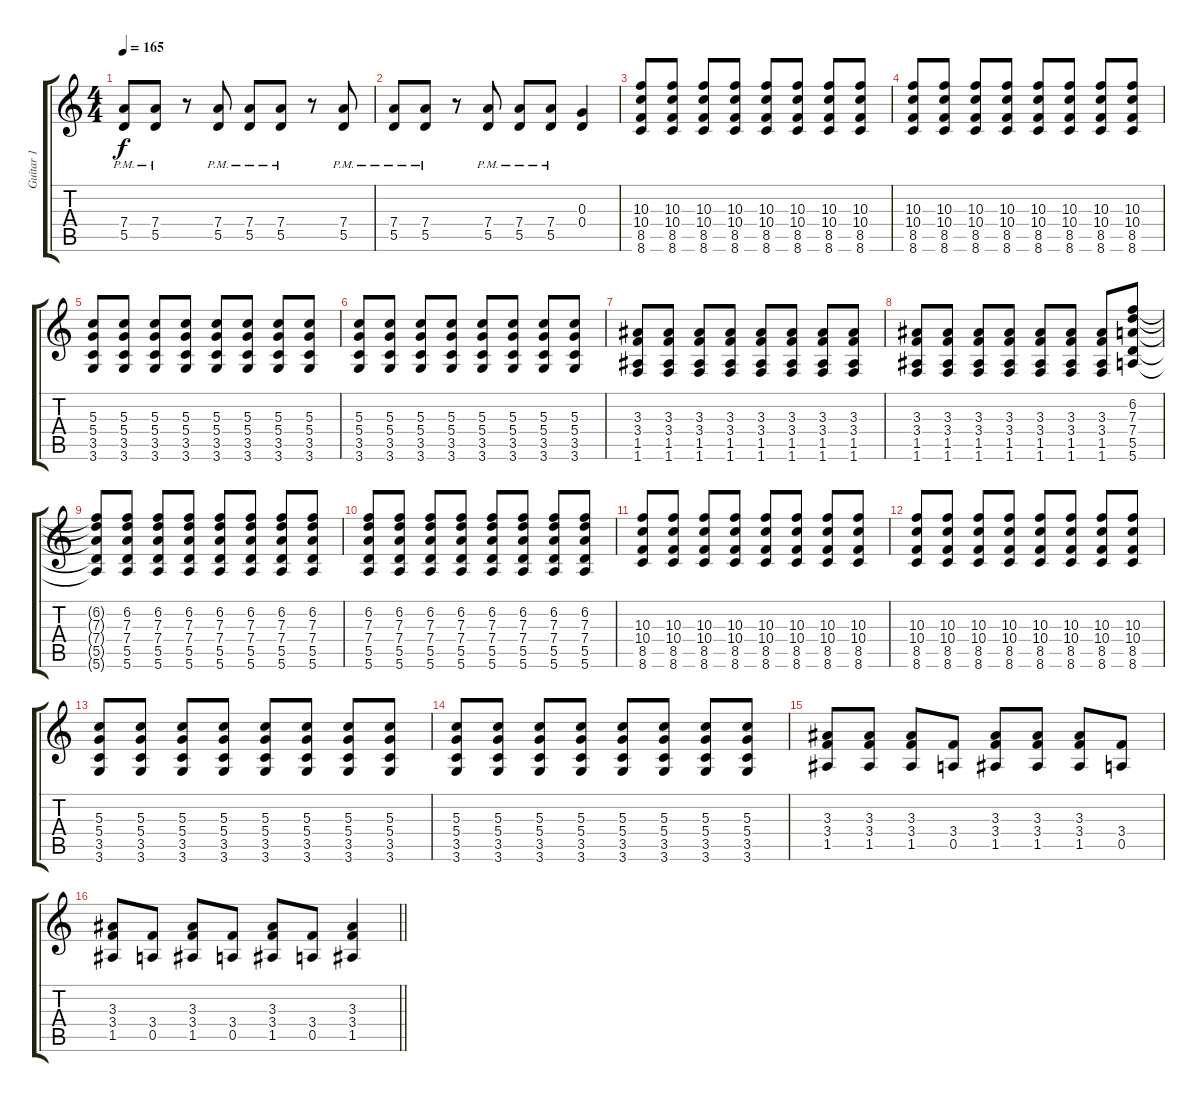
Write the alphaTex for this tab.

\track ("Guitar 1" "Guitar 1") {instrument overdrivenguitar}
\staff {score tabs}
\tuning (E4 B3 G3 D3 A2 E2) {hide}
\ts (4 4)
\tempo 165
\clef g2
\ks c
(7.4{pm} 5.5{pm}).8{dy f} (7.4{pm} 5.5{pm}).8 r.8 (7.4{pm} 5.5{pm}).8 (7.4{pm} 5.5{pm}).8 (7.4{pm} 5.5{pm}).8 r.8 (7.4{pm} 5.5{pm}).8 |
(7.4{pm} 5.5{pm}).8 (7.4{pm} 5.5{pm}).8 r.8 (7.4{pm} 5.5{pm}).8 (7.4{pm} 5.5{pm}).8 (7.4{pm} 5.5{pm}).8 (0.3 0.4).4 |
(10.3 10.4 8.5 8.6).8 (10.3 10.4 8.5 8.6).8 (10.3 10.4 8.5 8.6).8 (10.3 10.4 8.5 8.6).8 (10.3 10.4 8.5 8.6).8 (10.3 10.4 8.5 8.6).8 (10.3 10.4 8.5 8.6).8 (10.3 10.4 8.5 8.6).8 |
(10.3 10.4 8.5 8.6).8 (10.3 10.4 8.5 8.6).8 (10.3 10.4 8.5 8.6).8 (10.3 10.4 8.5 8.6).8 (10.3 10.4 8.5 8.6).8 (10.3 10.4 8.5 8.6).8 (10.3 10.4 8.5 8.6).8 (10.3 10.4 8.5 8.6).8 |
(5.3 5.4 3.5 3.6).8 (5.3 5.4 3.5 3.6).8 (5.3 5.4 3.5 3.6).8 (5.3 5.4 3.5 3.6).8 (5.3 5.4 3.5 3.6).8 (5.3 5.4 3.5 3.6).8 (5.3 5.4 3.5 3.6).8 (5.3 5.4 3.5 3.6).8 |
(5.3 5.4 3.5 3.6).8 (5.3 5.4 3.5 3.6).8 (5.3 5.4 3.5 3.6).8 (5.3 5.4 3.5 3.6).8 (5.3 5.4 3.5 3.6).8 (5.3 5.4 3.5 3.6).8 (5.3 5.4 3.5 3.6).8 (5.3 5.4 3.5 3.6).8 |
(3.3 3.4 1.5 1.6).8 (3.3 3.4 1.5 1.6).8 (3.3 3.4 1.5 1.6).8 (3.3 3.4 1.5 1.6).8 (3.3 3.4 1.5 1.6).8 (3.3 3.4 1.5 1.6).8 (3.3 3.4 1.5 1.6).8 (3.3 3.4 1.5 1.6).8 |
(3.3 3.4 1.5 1.6).8 (3.3 3.4 1.5 1.6).8 (3.3 3.4 1.5 1.6).8 (3.3 3.4 1.5 1.6).8 (3.3 3.4 1.5 1.6).8 (3.3 3.4 1.5 1.6).8 (3.3 3.4 1.5 1.6).8 (6.2 7.3 7.4 5.5 5.6).8 |
(6.2{t} 7.3{t} 7.4{t} 5.5{t} 5.6{t}).8 (6.2 7.3 7.4 5.5 5.6).8 (6.2 7.3 7.4 5.5 5.6).8 (6.2 7.3 7.4 5.5 5.6).8 (6.2 7.3 7.4 5.5 5.6).8 (6.2 7.3 7.4 5.5 5.6).8 (6.2 7.3 7.4 5.5 5.6).8 (6.2 7.3 7.4 5.5 5.6).8 |
(6.2 7.3 7.4 5.5 5.6).8 (6.2 7.3 7.4 5.5 5.6).8 (6.2 7.3 7.4 5.5 5.6).8 (6.2 7.3 7.4 5.5 5.6).8 (6.2 7.3 7.4 5.5 5.6).8 (6.2 7.3 7.4 5.5 5.6).8 (6.2 7.3 7.4 5.5 5.6).8 (6.2 7.3 7.4 5.5 5.6).8 |
(10.3 10.4 8.5 8.6).8 (10.3 10.4 8.5 8.6).8 (10.3 10.4 8.5 8.6).8 (10.3 10.4 8.5 8.6).8 (10.3 10.4 8.5 8.6).8 (10.3 10.4 8.5 8.6).8 (10.3 10.4 8.5 8.6).8 (10.3 10.4 8.5 8.6).8 |
(10.3 10.4 8.5 8.6).8 (10.3 10.4 8.5 8.6).8 (10.3 10.4 8.5 8.6).8 (10.3 10.4 8.5 8.6).8 (10.3 10.4 8.5 8.6).8 (10.3 10.4 8.5 8.6).8 (10.3 10.4 8.5 8.6).8 (10.3 10.4 8.5 8.6).8 |
(5.3 5.4 3.5 3.6).8 (5.3 5.4 3.5 3.6).8 (5.3 5.4 3.5 3.6).8 (5.3 5.4 3.5 3.6).8 (5.3 5.4 3.5 3.6).8 (5.3 5.4 3.5 3.6).8 (5.3 5.4 3.5 3.6).8 (5.3 5.4 3.5 3.6).8 |
(5.3 5.4 3.5 3.6).8 (5.3 5.4 3.5 3.6).8 (5.3 5.4 3.5 3.6).8 (5.3 5.4 3.5 3.6).8 (5.3 5.4 3.5 3.6).8 (5.3 5.4 3.5 3.6).8 (5.3 5.4 3.5 3.6).8 (5.3 5.4 3.5 3.6).8 |
(3.3 3.4 1.5).8 (3.3 3.4 1.5).8 (3.3 3.4 1.5).8 (3.4 0.5).8 (3.3 3.4 1.5).8 (3.3 3.4 1.5).8 (3.3 3.4 1.5).8 (3.4 0.5).8 |
\barLineRight lightlight
(3.3 3.4 1.5).8 (3.4 0.5).8 (3.3 3.4 1.5).8 (3.4 0.5).8 (3.3 3.4 1.5).8 (3.4 0.5).8 (3.3 3.4 1.5).4
